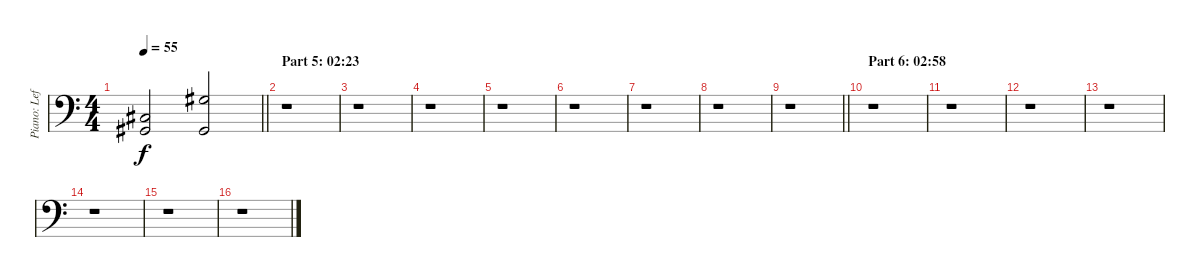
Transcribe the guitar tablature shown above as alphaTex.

\track ("Piano: Left Hand" "Piano: Lef") {instrument acousticgrandpiano}
\staff {score}
\tuning (Gb2 Db2 Ab1 Eb1 Bb0) {hide}
\ts (4 4)
\tempo 55
\clef f4
\barLineRight lightlight
\ks c
(12.2 12.3).2{dy f} (14.1 7.2).2 |
\section ("" "Part 5: 02:23")
r.1 |
r.1 |
r.1 |
r.1 |
r.1 |
r.1 |
r.1 |
\barLineRight lightlight
r.1 |
\section ("" "Part 6: 02:58")
r.1 |
r.1 |
r.1 |
r.1 |
r.1 |
r.1 |
r.1
